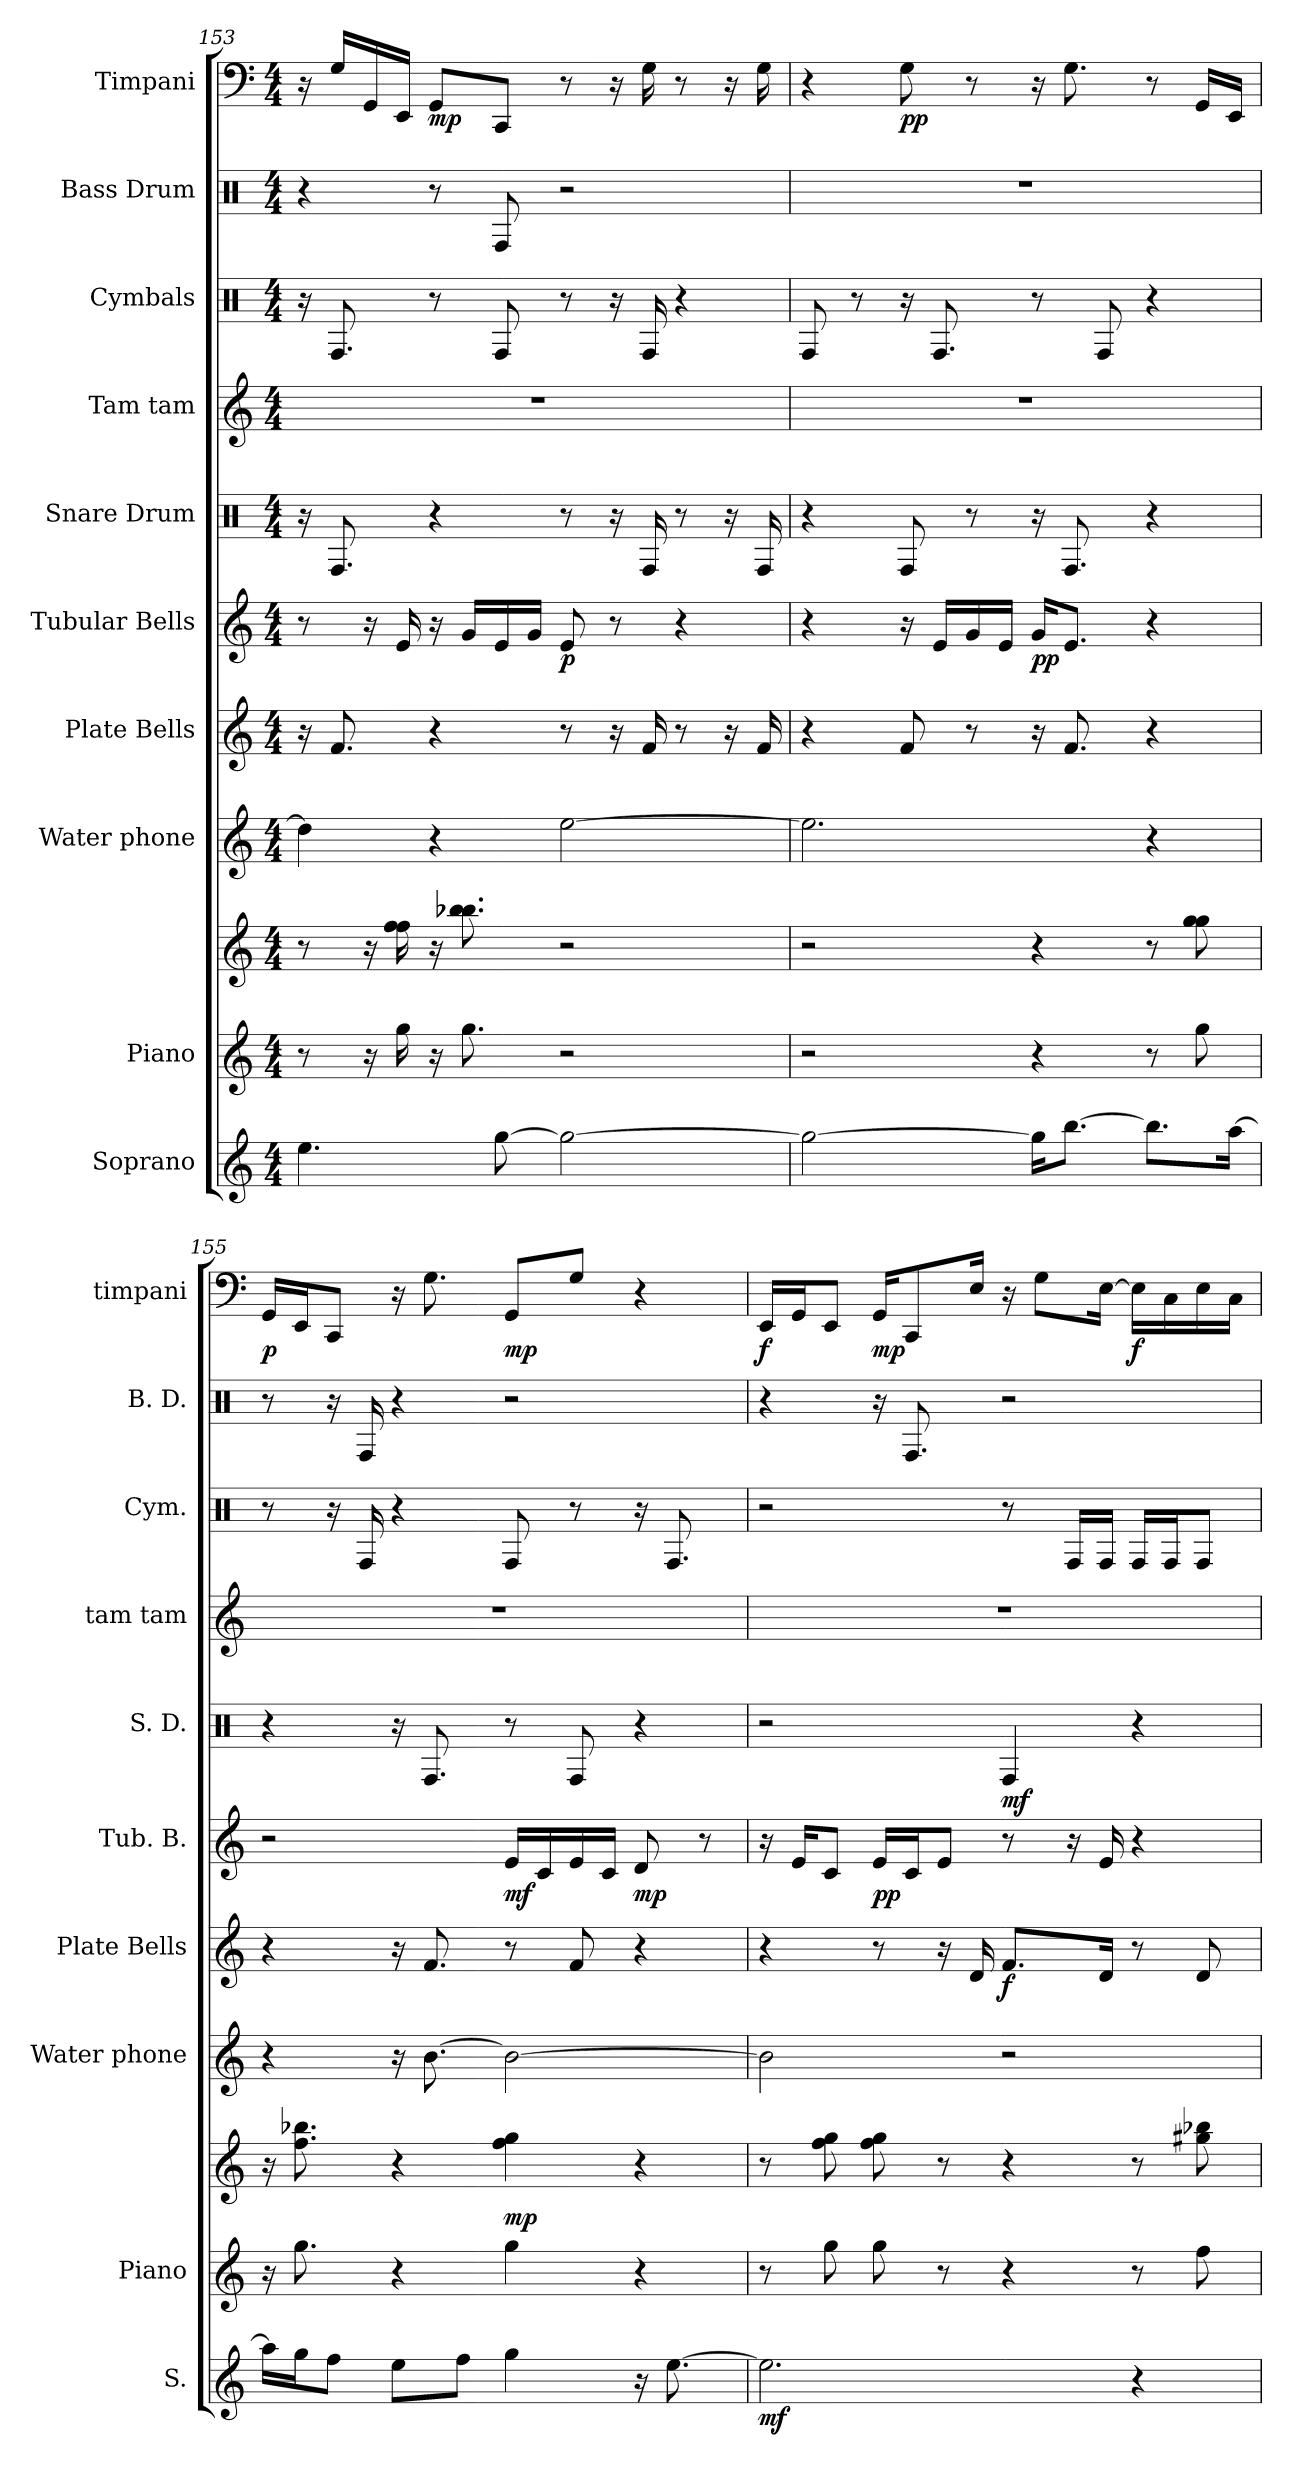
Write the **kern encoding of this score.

**kern	**dynam	**kern	**kern	**dynam	**kern	**kern	**dynam	**kern	**dynam	**kern	**dynam	**kern	**kern	**kern	**kern	**dynam
*part10	*part10	*part9	*part9	*part9	*part8	*part7	*part7	*part6	*part6	*part5	*part5	*part4	*part3	*part2	*part1	*part1
*staff11	*staff11	*staff10	*staff9	*staff9/10	*staff8	*staff7	*staff7	*staff6	*staff6	*staff5	*staff5	*staff4	*staff3	*staff2	*staff1	*staff1
*I"Soprano	*	*I"Piano	*	*	*I"Water phone	*I"Plate Bells	*	*I"Tubular Bells	*	*I"Snare Drum	*	*I"Tam tam	*I"Cymbals	*I"Bass Drum	*I"Timpani	*
*I'S.	*	*I'Piano	*	*	*I'Water phone	*I'Plate Bells	*	*I'Tub. B.	*	*I'S. D.	*	*I'tam tam	*I'Cym.	*I'B. D.	*I'timpani	*
*clefG2	*	*clefG2	*clefG2	*	*clefG2	*clefG2	*	*clefG2	*	*clefX	*	*clefG2	*clefX	*clefX	*clefF4	*
*k[]	*	*k[]	*k[]	*	*k[]	*k[]	*	*k[]	*	*k[]	*	*k[]	*k[]	*k[]	*k[]	*
*C:	*	*C:	*C:	*	*C:	*C:	*	*C:	*	*C:	*	*C:	*C:	*C:	*C:	*
*M4/4	*	*M4/4	*M4/4	*	*M4/4	*M4/4	*	*M4/4	*	*M4/4	*	*M4/4	*M4/4	*M4/4	*M4/4	*
=153	=153	=153	=153	=153	=153	=153	=153	=153	=153	=153	=153	=153	=153	=153	=153	=153
4.eei\	.	8r	8r	.	4ddi\]	16r	.	8r	.	16r	.	1r	16r	4r	16r	.
.	.	.	.	.	.	8.fi/	.	.	.	8.RFi/	.	.	8.RFi/	.	16Gi/LL	.
.	.	16r	16r	.	.	.	.	16r	.	.	.	.	.	.	16GGi/	.
.	.	16ggi\	16ffi\ 16ffi	.	.	.	.	16ei/	.	.	.	.	.	.	16EEi/JJ	.
.	.	16r	16r	.	4r	4r	.	16r	.	4r	.	.	8r	8r	8GGi/L	mp
.	.	8.ggi\	8.bb-Xi\ 8.bb-i	.	.	.	.	16gi/LL	.	.	.	.	.	.	.	.
[8ggi\	.	.	.	.	.	.	.	16ei/	.	.	.	.	8RFi/	8RFi/	8CCi/J	.
.	.	.	.	.	.	.	.	16gi/JJ	.	.	.	.	.	.	.	.
2ggi\_	.	2r	2r	.	[2eei\	8r	.	8ei/	p	8r	.	.	8r	2r	8r	.
.	.	.	.	.	.	16r	.	8r	.	16r	.	.	16r	.	16r	.
.	.	.	.	.	.	16fi/	.	.	.	16RFi/	.	.	16RFi/	.	16Gi\	.
.	.	.	.	.	.	8r	.	4r	.	8r	.	.	4r	.	8r	.
.	.	.	.	.	.	16r	.	.	.	16r	.	.	.	.	16r	.
.	.	.	.	.	.	16fi/	.	.	.	16RFi/	.	.	.	.	16Gi\	.
=154	=154	=154	=154	=154	=154	=154	=154	=154	=154	=154	=154	=154	=154	=154	=154	=154
2ggi\_	.	2r	2r	.	2.eei\]	4r	.	4r	.	4r	.	1r	8RFi/	1r	4r	.
.	.	.	.	.	.	.	.	.	.	.	.	.	8r	.	.	.
.	.	.	.	.	.	8fi/	.	16r	.	8RFi/	.	.	16r	.	8Gi\	pp
.	.	.	.	.	.	.	.	16ei/LL	.	.	.	.	8.RFi/	.	.	.
.	.	.	.	.	.	8r	.	16gi/	.	8r	.	.	.	.	8r	.
.	.	.	.	.	.	.	.	16ei/JJ	.	.	.	.	.	.	.	.
16ggi\KL]	.	4r	4r	.	.	16r	.	16gi/KL	pp	16r	.	.	8r	.	16r	.
[8.bbi\J	.	.	.	.	.	8.fi/	.	8.ei/J	.	8.RFi/	.	.	.	.	8.Gi\	.
.	.	.	.	.	.	.	.	.	.	.	.	.	8RFi/	.	.	.
8.bbi\L]	.	8r	8r	.	4r	4r	.	4r	.	4r	.	.	4r	.	8r	.
.	.	8ggi\	8ggi\ 8ggi	.	.	.	.	.	.	.	.	.	.	.	16GGi/LL	.
[16aai\Jk	.	.	.	.	.	.	.	.	.	.	.	.	.	.	16EEi/JJ	.
!!LO:PB:g=z
=155	=155	=155	=155	=155	=155	=155	=155	=155	=155	=155	=155	=155	=155	=155	=155	=155
16aai\LL]	.	16r	16r	.	4r	4r	.	2r	.	4r	.	1r	8r	8r	16GGi/LL	p
16ggi\J	.	8.ggi\	8.ffi\ 8.bb-Xi	.	.	.	.	.	.	.	.	.	.	.	16EEi/J	.
8ffi\J	.	.	.	.	.	.	.	.	.	.	.	.	16r	16r	8CCi/J	.
.	.	.	.	.	.	.	.	.	.	.	.	.	16RFi/	16RFi/	.	.
8eei\L	.	4r	4r	.	16r	16r	.	.	.	16r	.	.	4r	4r	16r	.
.	.	.	.	.	[8.bi\	8.fi/	.	.	.	8.RFi/	.	.	.	.	8.Gi\	.
8ffi\J	.	.	.	.	.	.	.	.	.	.	.	.	.	.	.	.
4ggi\	.	4ggi\	4ffi\ 4ggi	mp	2bi\_	8r	.	16ei/LL	mf	8r	.	.	8RFi/	2r	8GGi/L	mp
.	.	.	.	.	.	.	.	16ci/	.	.	.	.	.	.	.	.
.	.	.	.	.	.	8fi/	.	16ei/	.	8RFi/	.	.	8r	.	8Gi/J	.
.	.	.	.	.	.	.	.	16ci/JJ	.	.	.	.	.	.	.	.
16r	.	4r	4r	.	.	4r	.	8di/	mp	4r	.	.	16r	.	4r	.
[8.eei\	.	.	.	.	.	.	.	.	.	.	.	.	8.RFi/	.	.	.
.	.	.	.	.	.	.	.	8r	.	.	.	.	.	.	.	.
=156	=156	=156	=156	=156	=156	=156	=156	=156	=156	=156	=156	=156	=156	=156	=156	=156
2.eei\]	mf	8r	8r	.	2bi\]	4r	.	16r	.	2r	.	1r	2r	4r	16EEi/LL	f
.	.	.	.	.	.	.	.	16ei/KL	.	.	.	.	.	.	16GGi/J	.
.	.	8ggi\	8ffi\ 8ggi	.	.	.	.	8ci/J	.	.	.	.	.	.	8EEi/J	.
.	.	8ggi\	8ffi\ 8ggi	.	.	8r	.	16ei/LL	pp	.	.	.	.	16r	16GGi/KL	mp
.	.	.	.	.	.	.	.	16ci/J	.	.	.	.	.	8.RFi/	8CCi/	.
.	.	8r	8r	.	.	16r	.	8ei/J	.	.	.	.	.	.	.	.
.	.	.	.	.	.	16di/	.	.	.	.	.	.	.	.	16Ei/Jk	.
.	.	4r	4r	.	2r	8.fi/L	f	8r	.	4RFi/	mf	.	8r	2r	16r	.
.	.	.	.	.	.	.	.	.	.	.	.	.	.	.	8Gi\L	.
.	.	.	.	.	.	.	.	16r	.	.	.	.	16RFi/LL	.	.	.
.	.	.	.	.	.	16di/Jk	.	16ei/	.	.	.	.	16RFi/JJ	.	[16Ei\Jk	.
4r	.	8r	8r	.	.	8r	.	4r	.	4r	.	.	16RFi/LL	.	16Ei\LL]	f
.	.	.	.	.	.	.	.	.	.	.	.	.	16RFi/J	.	16Ci\	.
.	.	8ffi\	8gg#Xi\ 8bb-Xi	.	.	8di/	.	.	.	.	.	.	8RFi/J	.	16Ei\	.
.	.	.	.	.	.	.	.	.	.	.	.	.	.	.	16Ci\JJ	.
=	=	=	=	=	=	=	=	=	=	=	=	=	=	=	=	=
*-	*-	*-	*-	*-	*-	*-	*-	*-	*-	*-	*-	*-	*-	*-	*-	*-
